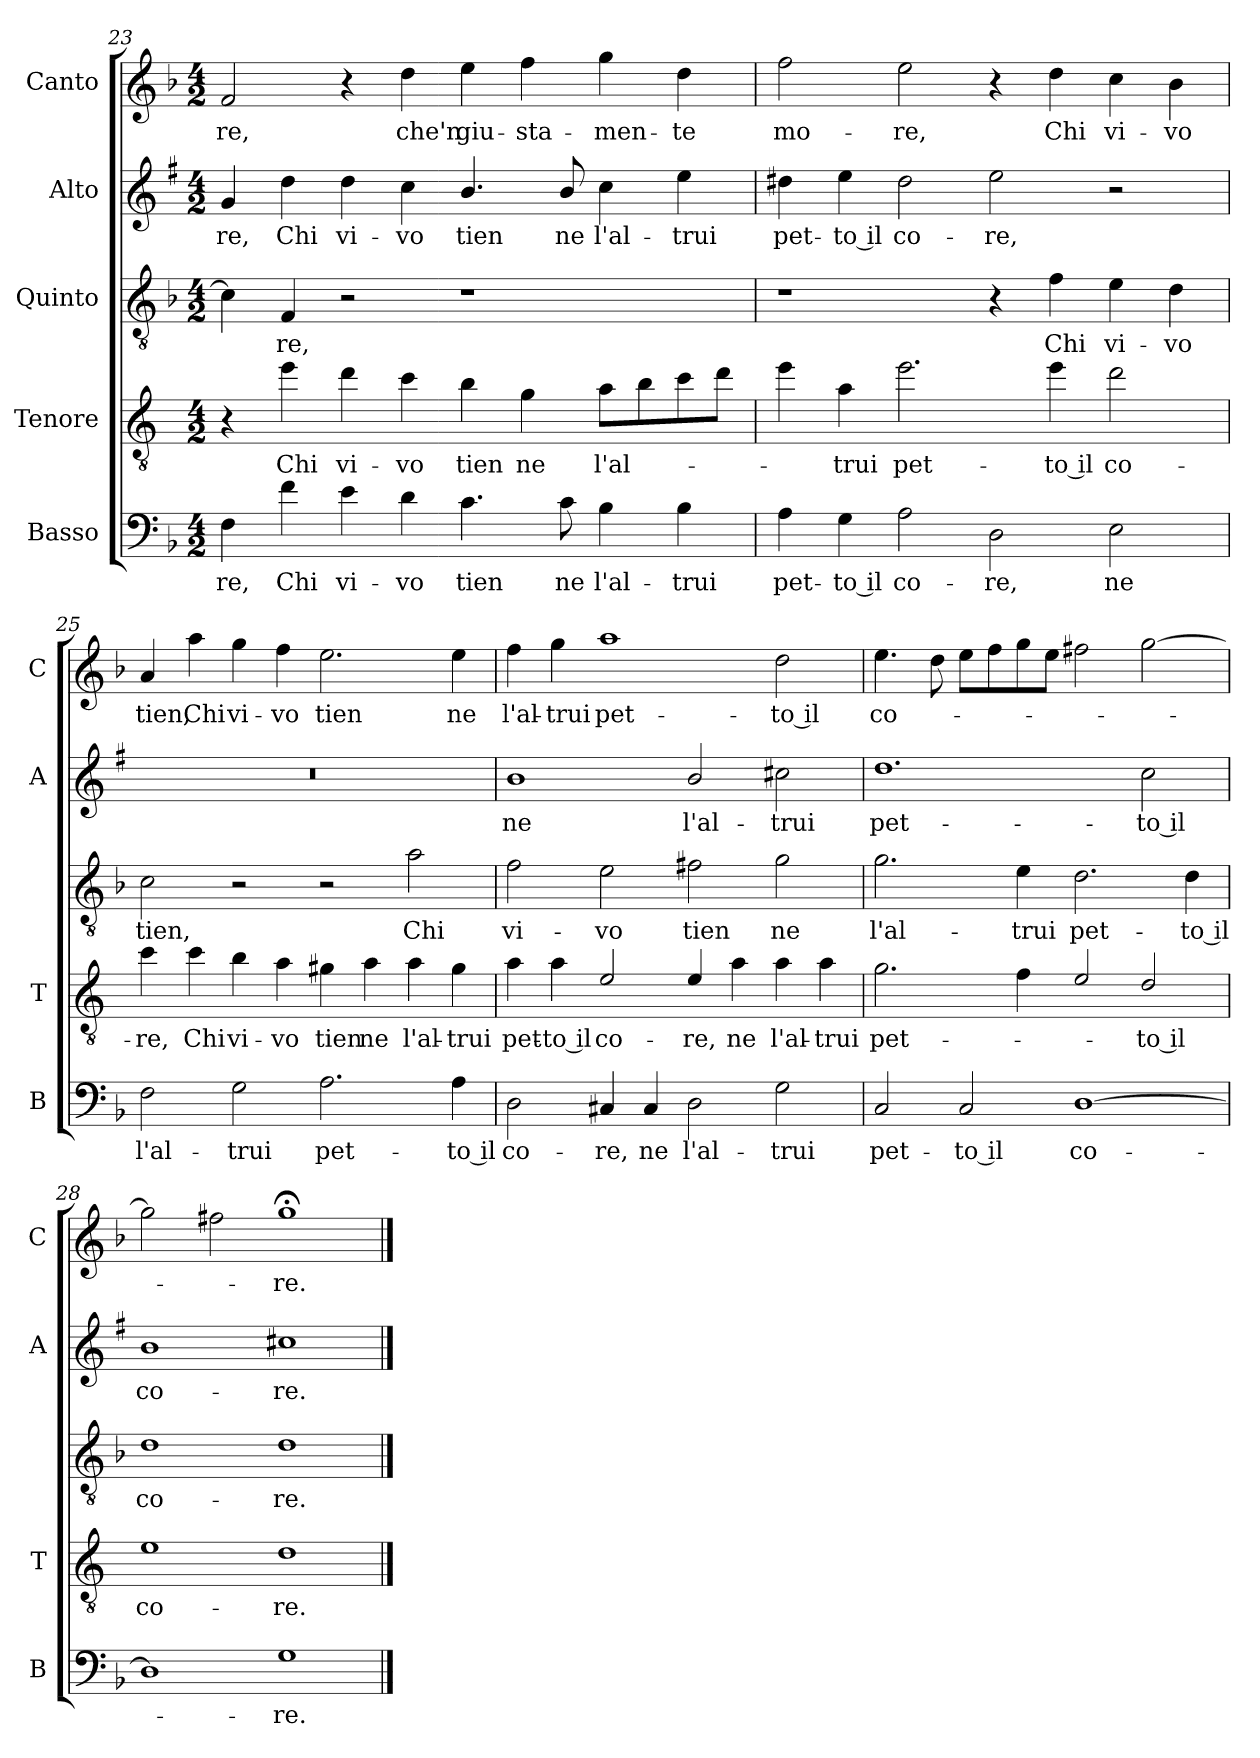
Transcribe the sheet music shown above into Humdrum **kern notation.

**kern	**text	**kern	**text	**kern	**text	**kern	**text	**kern	**text
*part5	*part5	*part4	*part4	*part3	*part3	*part2	*part2	*part1	*part1
*staff5	*staff5	*staff4	*staff4	*staff3	*staff3	*staff2	*staff2	*staff1	*staff1
*I"Basso	*	*I"Tenore	*	*I"Quinto	*	*I"Alto	*	*I"Canto	*
*I'B	*	*I'T	*	*	*	*I'A	*	*I'C	*
*clefF4	*	*clefGv2	*	*clefGv2	*	*clefG2	*	*clefG2	*
*	*	*ITrd4c7	*	*	*	*ITrd1c2	*	*	*
*k[b-]	*	*k[b-]	*	*k[b-]	*	*k[b-]	*	*k[b-]	*
*F:	*	*F:	*	*F:	*	*F:	*	*F:	*
*M4/2	*	*M4/2	*	*M4/2	*	*M4/2	*	*M4/2	*
=23	=23	=23	=23	=23	=23	=23	=23	=23	=23
!	!LO:LY:b	!	!	!	!	!	!LO:LY:b	!	!LO:LY:b
4F\	-re,	4r	.	4c\]	.	4f/	-re,	2f/	-re,
!	!LO:LY:b	!	!LO:LY:b	!	!LO:LY:b	!	!LO:LY:b	!	!
4f\	Chi	4a\	Chi	4F/	-re,	4cc\	Chi	.	.
!	!LO:LY:b	!	!LO:LY:b	!	!	!	!LO:LY:b	!	!
4e\	vi-	4g\	vi-	2r	.	4cc\	vi-	4r	.
!	!LO:LY:b	!	!LO:LY:b	!	!	!	!LO:LY:b	!	!LO:LY:b
4d\	-vo	4f\	-vo	.	.	4b-\	-vo	4dd\	che'n
!	!LO:LY:b	!	!LO:LY:b	!	!	!	!LO:LY:b	!	!LO:LY:b
4.c\	tien	4e\	tien	1r	.	4.a/	tien	4ee\	giu-
!	!	!	!LO:LY:b	!	!	!	!	!	!LO:LY:b
.	.	4c\	ne	.	.	.	.	4ff\	-sta-
!	!LO:LY:b	!	!	!	!	!	!LO:LY:b	!	!
8c\	ne	.	.	.	.	8a/	ne	.	.
!	!LO:LY:b	!	!LO:LY:b	!	!	!	!LO:LY:b	!	!LO:LY:b
4B-\	l'al-	8d\L	l'al-	.	.	4b-\	l'al-	4gg\	-men-
.	.	8e\	.	.	.	.	.	.	.
!	!LO:LY:b	!	!	!	!	!	!LO:LY:b	!	!LO:LY:b
4B-\	-trui	8f\	.	.	.	4dd\	-trui	4dd\	-te
.	.	8g\J	.	.	.	.	.	.	.
=24	=24	=24	=24	=24	=24	=24	=24	=24	=24
!	!LO:LY:b	!	!	!	!	!	!LO:LY:b	!	!LO:LY:b
4A\	pet-	4a\	.	1r	.	4cc#X\	pet-	2ff\	mo-
!	!LO:LY:b	!	!LO:LY:b	!	!	!	!LO:LY:b	!	!
4G\	-to il	4d\	-trui	.	.	4dd\	-to il	.	.
!	!LO:LY:b	!	!LO:LY:b	!	!	!	!LO:LY:b	!	!LO:LY:b
2A\	co-	2.a\	pet-	.	.	2cc#\	co-	2ee\	-re,
!	!LO:LY:b	!	!	!	!	!	!LO:LY:b	!	!
2D\	-re,	.	.	4r	.	2dd\	-re,	4r	.
!	!	!	!LO:LY:b	!	!LO:LY:b	!	!	!	!LO:LY:b
.	.	4a\	-to il	4f\	Chi	.	.	4dd\	Chi
!	!LO:LY:b	!	!LO:LY:b	!	!LO:LY:b	!	!	!	!LO:LY:b
2E\	ne	2g\	co-	4e\	vi-	2r	.	4cc\	vi-
!	!	!	!	!	!LO:LY:b	!	!	!	!LO:LY:b
.	.	.	.	4d\	-vo	.	.	4b-\	-vo
!!LO:LB:g=z
=25	=25	=25	=25	=25	=25	=25	=25	=25	=25
!	!LO:LY:b	!	!LO:LY:b	!	!LO:LY:b	!	!	!	!LO:LY:b
2F\	l'al-	4f\	-re,	2c\	tien,	0r	.	4a/	tien,
!	!	!	!LO:LY:b	!	!	!	!	!	!LO:LY:b
.	.	4f\	Chi	.	.	.	.	4aa\	Chi
!	!LO:LY:b	!	!LO:LY:b	!	!	!	!	!	!LO:LY:b
2G\	-trui	4e\	vi-	2r	.	.	.	4gg\	vi-
!	!	!	!LO:LY:b	!	!	!	!	!	!LO:LY:b
.	.	4d\	-vo	.	.	.	.	4ff\	-vo
!	!LO:LY:b	!	!LO:LY:b	!	!	!	!	!	!LO:LY:b
2.A\	pet-	4c#X\	tien	2r	.	.	.	2.ee\	tien
!	!	!	!LO:LY:b	!	!	!	!	!	!
.	.	4d\	ne	.	.	.	.	.	.
!	!	!	!LO:LY:b	!	!LO:LY:b	!	!	!	!
.	.	4d\	l'al-	2a\	Chi	.	.	.	.
!	!LO:LY:b	!	!LO:LY:b	!	!	!	!	!	!LO:LY:b
4A\	-to il	4c#\	-trui	.	.	.	.	4ee\	ne
=26	=26	=26	=26	=26	=26	=26	=26	=26	=26
!	!LO:LY:b	!	!LO:LY:b	!	!LO:LY:b	!	!LO:LY:b	!	!LO:LY:b
2D\	co-	4d\	pet-	2f\	vi-	1a	ne	4ff\	l'al-
!	!	!	!LO:LY:b	!	!	!	!	!	!LO:LY:b
.	.	4d\	-to il	.	.	.	.	4gg\	-trui
!	!LO:LY:b	!	!LO:LY:b	!	!LO:LY:b	!	!	!	!LO:LY:b
4C#X/	-re,	2A/	co-	2e\	-vo	.	.	1aa	pet-
!	!LO:LY:b	!	!	!	!	!	!	!	!
4C#/	ne	.	.	.	.	.	.	.	.
!	!LO:LY:b	!	!LO:LY:b	!	!LO:LY:b	!	!LO:LY:b	!	!
2D\	l'al-	4A/	-re,	2f#X\	tien	2a/	l'al-	.	.
!	!	!	!LO:LY:b	!	!	!	!	!	!
.	.	4d\	ne	.	.	.	.	.	.
!	!LO:LY:b	!	!LO:LY:b	!	!LO:LY:b	!	!LO:LY:b	!	!LO:LY:b
2G\	-trui	4d\	l'al-	2g\	ne	2bn\	-trui	2dd\	-to il
!	!	!	!LO:LY:b	!	!	!	!	!	!
.	.	4d\	-trui	.	.	.	.	.	.
=27	=27	=27	=27	=27	=27	=27	=27	=27	=27
!	!LO:LY:b	!	!LO:LY:b	!	!LO:LY:b	!	!LO:LY:b	!	!LO:LY:b
2C/	pet-	2.c\	pet-	2.g\	l'al-	1.cc	pet-	4.ee\	co-
.	.	.	.	.	.	.	.	8dd\	.
!	!LO:LY:b	!	!	!	!	!	!	!	!
2C/	-to il	.	.	.	.	.	.	8ee\L	.
.	.	.	.	.	.	.	.	8ff\	.
!	!	!	!	!	!LO:LY:b	!	!	!	!
.	.	4B-\	.	4e\	-trui	.	.	8gg\	.
.	.	.	.	.	.	.	.	8ee\J	.
!	!LO:LY:b	!	!	!	!LO:LY:b	!	!	!	!
[1D	co-	2A/	.	2.d\	pet-	.	.	2ff#X\	.
!	!	!	!LO:LY:b	!	!	!	!LO:LY:b	!	!
.	.	2G/	-to il	.	.	2b-\	-to il	[2gg\	.
!	!	!	!	!	!LO:LY:b	!	!	!	!
.	.	.	.	4d\	-to il	.	.	.	.
=28	=28	=28	=28	=28	=28	=28	=28	=28	=28
!	!	!	!LO:LY:b	!	!LO:LY:b	!	!LO:LY:b	!	!
1D]	.	1A	co-	1d	co-	1a	co-	2gg\]	.
.	.	.	.	.	.	.	.	2ff#X\	.
!	!LO:LY:b	!	!LO:LY:b	!	!LO:LY:b	!	!LO:LY:b	!	!LO:LY:b
1G	-re.	1G	-re.	1d	-re.	1bn	-re.	1gg;<	-re.
==	==	==	==	==	==	==	==	==	==
*-	*-	*-	*-	*-	*-	*-	*-	*-	*-
